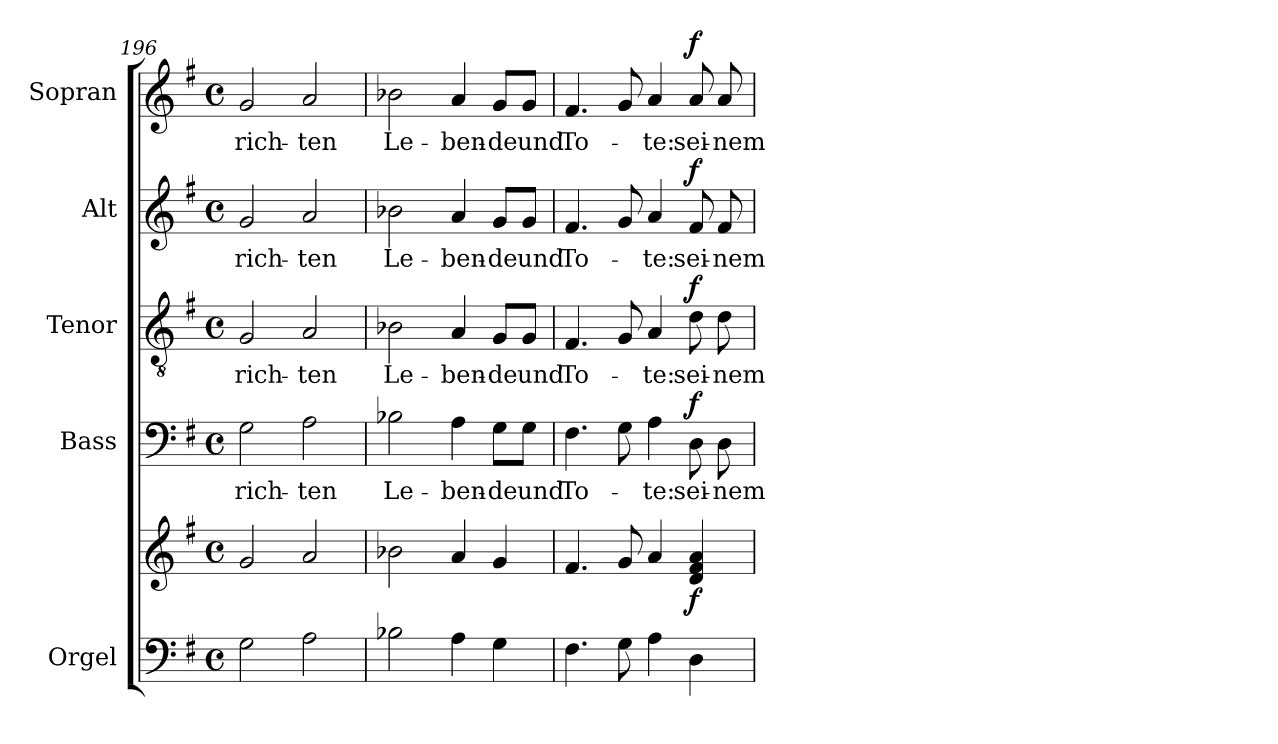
**kern	**kern	**dynam	**kern	**text	**dynam	**kern	**text	**dynam	**kern	**text	**dynam	**kern	**text	**dynam
*part5	*part5	*part5	*part4	*part4	*part4	*part3	*part3	*part3	*part2	*part2	*part2	*part1	*part1	*part1
*staff6	*staff5	*staff5/6	*staff4	*staff4	*staff4	*staff3	*staff3	*staff3	*staff2	*staff2	*staff2	*staff1	*staff1	*staff1
*I"Orgel	*	*	*I"Bass	*	*	*I"Tenor	*	*	*I"Alt	*	*	*I"Sopran	*	*
*I'Org.	*	*	*I'B.	*	*	*I'T.	*	*	*I'A.	*	*	*I'S.	*	*
*clefF4	*clefG2	*	*clefF4	*	*	*clefGv2	*	*	*clefG2	*	*	*clefG2	*	*
*k[f#]	*k[f#]	*	*k[f#]	*	*	*k[f#]	*	*	*k[f#]	*	*	*k[f#]	*	*
*G:	*G:	*	*G:	*	*	*G:	*	*	*G:	*	*	*G:	*	*
*M4/4	*M4/4	*	*M4/4	*	*	*M4/4	*	*	*M4/4	*	*	*M4/4	*	*
*met(c)	*met(c)	*	*met(c)	*	*	*met(c)	*	*	*met(c)	*	*	*met(c)	*	*
=196	=196	=196	=196	=196	=196	=196	=196	=196	=196	=196	=196	=196	=196	=196
2G\	2g/	.	2G\	rich-	.	2G/	rich-	.	2g/	rich-	.	2g/	rich-	.
2A\	2a/	.	2A\	-ten	.	2A/	-ten	.	2a/	-ten	.	2a/	-ten	.
=197	=197	=197	=197	=197	=197	=197	=197	=197	=197	=197	=197	=197	=197	=197
2B-X\	2b-X\	.	2B-X\	Le-	.	2B-X\	Le-	.	2b-X\	Le-	.	2b-X\	Le-	.
4A\	4a/	.	4A\	-ben-	.	4A/	-ben-	.	4a/	-ben-	.	4a/	-ben-	.
4G\	4g/	.	8G\L	-de	.	8G/L	-de	.	8g/L	-de	.	8g/L	-de	.
.	.	.	8G\J	und	.	8G/J	und	.	8g/J	und	.	8g/J	und	.
=198	=198	=198	=198	=198	=198	=198	=198	=198	=198	=198	=198	=198	=198	=198
4.F#\	4.f#/	.	4.F#\	To-	.	4.F#/	To-	.	4.f#/	To-	.	4.f#/	To-	.
8G\	8g/	.	8G\	.	.	8G/	.	.	8g/	.	.	8g/	.	.
4A\	4a/	.	4A\	-te:	.	4A/	-te:	.	4a/	-te:	.	4a/	-te:	.
!	!	!LO:DY:b	!	!	!LO:DY:a	!	!	!LO:DY:a	!	!	!LO:DY:a	!	!	!LO:DY:a
4D\	4d/ 4f#/ 4a/	f	8D\	sei-	f	8d\	sei-	f	8f#/	sei-	f	8a/	sei-	f
.	.	.	8D\	-nem	.	8d\	-nem	.	8f#/	-nem	.	8a/	-nem	.
=	=	=	=	=	=	=	=	=	=	=	=	=	=	=
*-	*-	*-	*-	*-	*-	*-	*-	*-	*-	*-	*-	*-	*-	*-
